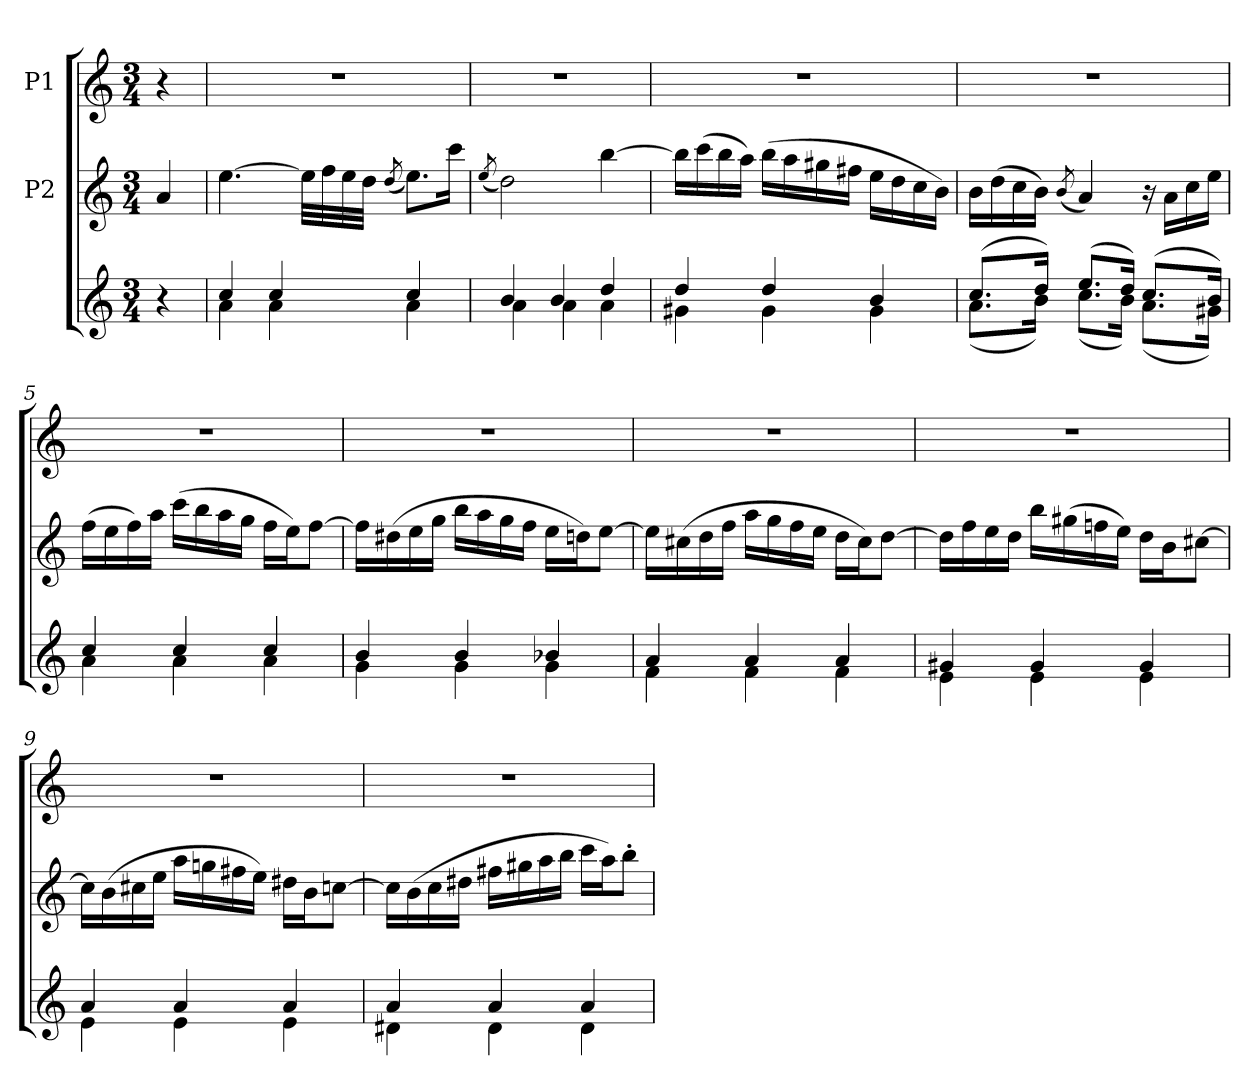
**kern	**kern	**kern
*part3	*part2	*part1
*staff3	*staff2	*staff1
*	*I"P2	*I"P1
!!LO:PB:g=z
*clefG2	*clefG2	*clefG2
*k[]	*k[]	*k[]
*C:	*C:	*C:
*M3/4	*M3/4	*M3/4
=1	=1	=1
4r	4ai/	4r
=1	=1	=1
*^	*	*
!	!	!	!LO:N:vis=1
4cci/	4ai\	[>4.eei\	2.r
4cci/	4ai\	.	.
.	.	32eei\LLL]	.
.	.	32ffi\	.
.	.	32eei\	.
.	.	32ddi\JJJ	.
.	.	(8qddi/	.
4cci/	4ai\	8.eei\L)	.
.	.	16ccci\Jk	.
=2	=2	=2	=2
.	.	(8qeei/	.
!	!	!	!LO:N:vis=1
4bi/	4ai\	2ddi\)	2.r
4bi/	4ai\	.	.
4ddi/	4ai\	[>4bbi\	.
=3	=3	=3	=3
!	!	!	!LO:N:vis=1
4ddi/	4g#Xi\	16bbi\LL]	2.r
.	.	(16ccci\	.
.	.	16bbi\	.
.	.	16aai\JJ)	.
4ddi/	4g#i\	(16bbi\LL	.
.	.	16aai\	.
.	.	16gg#Xi\	.
.	.	16ff#Xi\JJ	.
4bi/	4g#i\	16eei\LL	.
.	.	16ddi\	.
.	.	16cci\	.
.	.	16bi\JJ)	.
=4	=4	=4	=4
!	!	!	!LO:N:vis=1
(8.cci/L	(8.ai\L	16bi\LL	2.r
.	.	(16ddi\	.
.	.	16cci\	.
16ddi/Jk)	16bi\Jk)	16bi\JJ)	.
.	.	(8qbi/	.
(8.eei/L	(8.cci\L	4ai/)	.
16ddi/Jk)	16bi\Jk)	.	.
(8.cci/L	(8.ai\L	16r	.
.	.	16ai\LL	.
.	.	16cci\	.
16bi/Jk)	16g#Xi\Jk)	16eei\JJ	.
=5	=5	=5	=5
!	!	!	!LO:N:vis=1
4cci/	4ai\	(16ffi\LL	2.r
.	.	16eei\	.
.	.	16ffi\)	.
.	.	16aai\JJ	.
4cci/	4ai\	(16ccci\LL	.
.	.	16bbi\	.
.	.	16aai\	.
.	.	16ggi\JJ	.
4cci/	4ai\	16ffi\LL	.
.	.	16eei\J)	.
.	.	[>8ffi\J	.
!!LO:LB:g=z
=6	=6	=6	=6
!	!	!	!LO:N:vis=1
4bi/	4gi\	16ffi\LL]	2.r
.	.	(16dd#Xi\	.
.	.	16eei\	.
.	.	16ggi\JJ	.
4bi/	4gi\	16bbi\LL	.
.	.	16aai\	.
.	.	16ggi\	.
.	.	16ffi\JJ	.
4b-Xi/	4gi\	16eei\LL	.
.	.	16ddni\J)	.
.	.	[>8eei\J	.
=7	=7	=7	=7
!	!	!	!LO:N:vis=1
4ai/	4fi\	16eei\LL]	2.r
.	.	(16cc#Xi\	.
.	.	16ddi\	.
.	.	16ffi\JJ	.
4ai/	4fi\	16aai\LL	.
.	.	16ggi\	.
.	.	16ffi\	.
.	.	16eei\JJ	.
4ai/	4fi\	16ddi\LL	.
.	.	16cc#i\J)	.
.	.	[>8ddi\J	.
=8	=8	=8	=8
!	!	!	!LO:N:vis=1
4g#Xi/	4ei\	16ddi\LL]	2.r
.	.	16ffi\	.
.	.	16eei\	.
.	.	16ddi\JJ	.
4g#i/	4ei\	16bbi\LL	.
.	.	(16gg#Xi\	.
.	.	16ffni\	.
.	.	16eei\JJ)	.
4g#i/	4ei\	16ddi\LL	.
.	.	16bi\J	.
.	.	[>8cc#Xi\J	.
=9	=9	=9	=9
!	!	!	!LO:N:vis=1
4ai/	4ei\	16cc#i\LL]	2.r
.	.	(16bi\	.
.	.	16cc#Xi\	.
.	.	16eei\JJ	.
4ai/	4ei\	16aai\LL	.
.	.	16ggni\	.
.	.	16ff#Xi\	.
.	.	16eei\JJ)	.
4ai/	4ei\	16dd#Xi\LL	.
.	.	16bi\J	.
.	.	[>8ccni\J	.
!!LO:LB:g=z
=10	=10	=10	=10
!	!	!	!LO:N:vis=1
4ai/	4d#Xi\	16cci\LL]	2.r
.	.	(16bi\	.
.	.	16cci\	.
.	.	16dd#Xi\JJ	.
4ai/	4d#i\	16ff#Xi\LL	.
.	.	16gg#Xi\	.
.	.	16aai\	.
.	.	16bbi\JJ	.
4ai/	4d#i\	16ccci\LL	.
.	.	16aai\J)	.
.	.	8bb'i\J	.
*v	*v	*	*
=	=	=
*-	*-	*-
